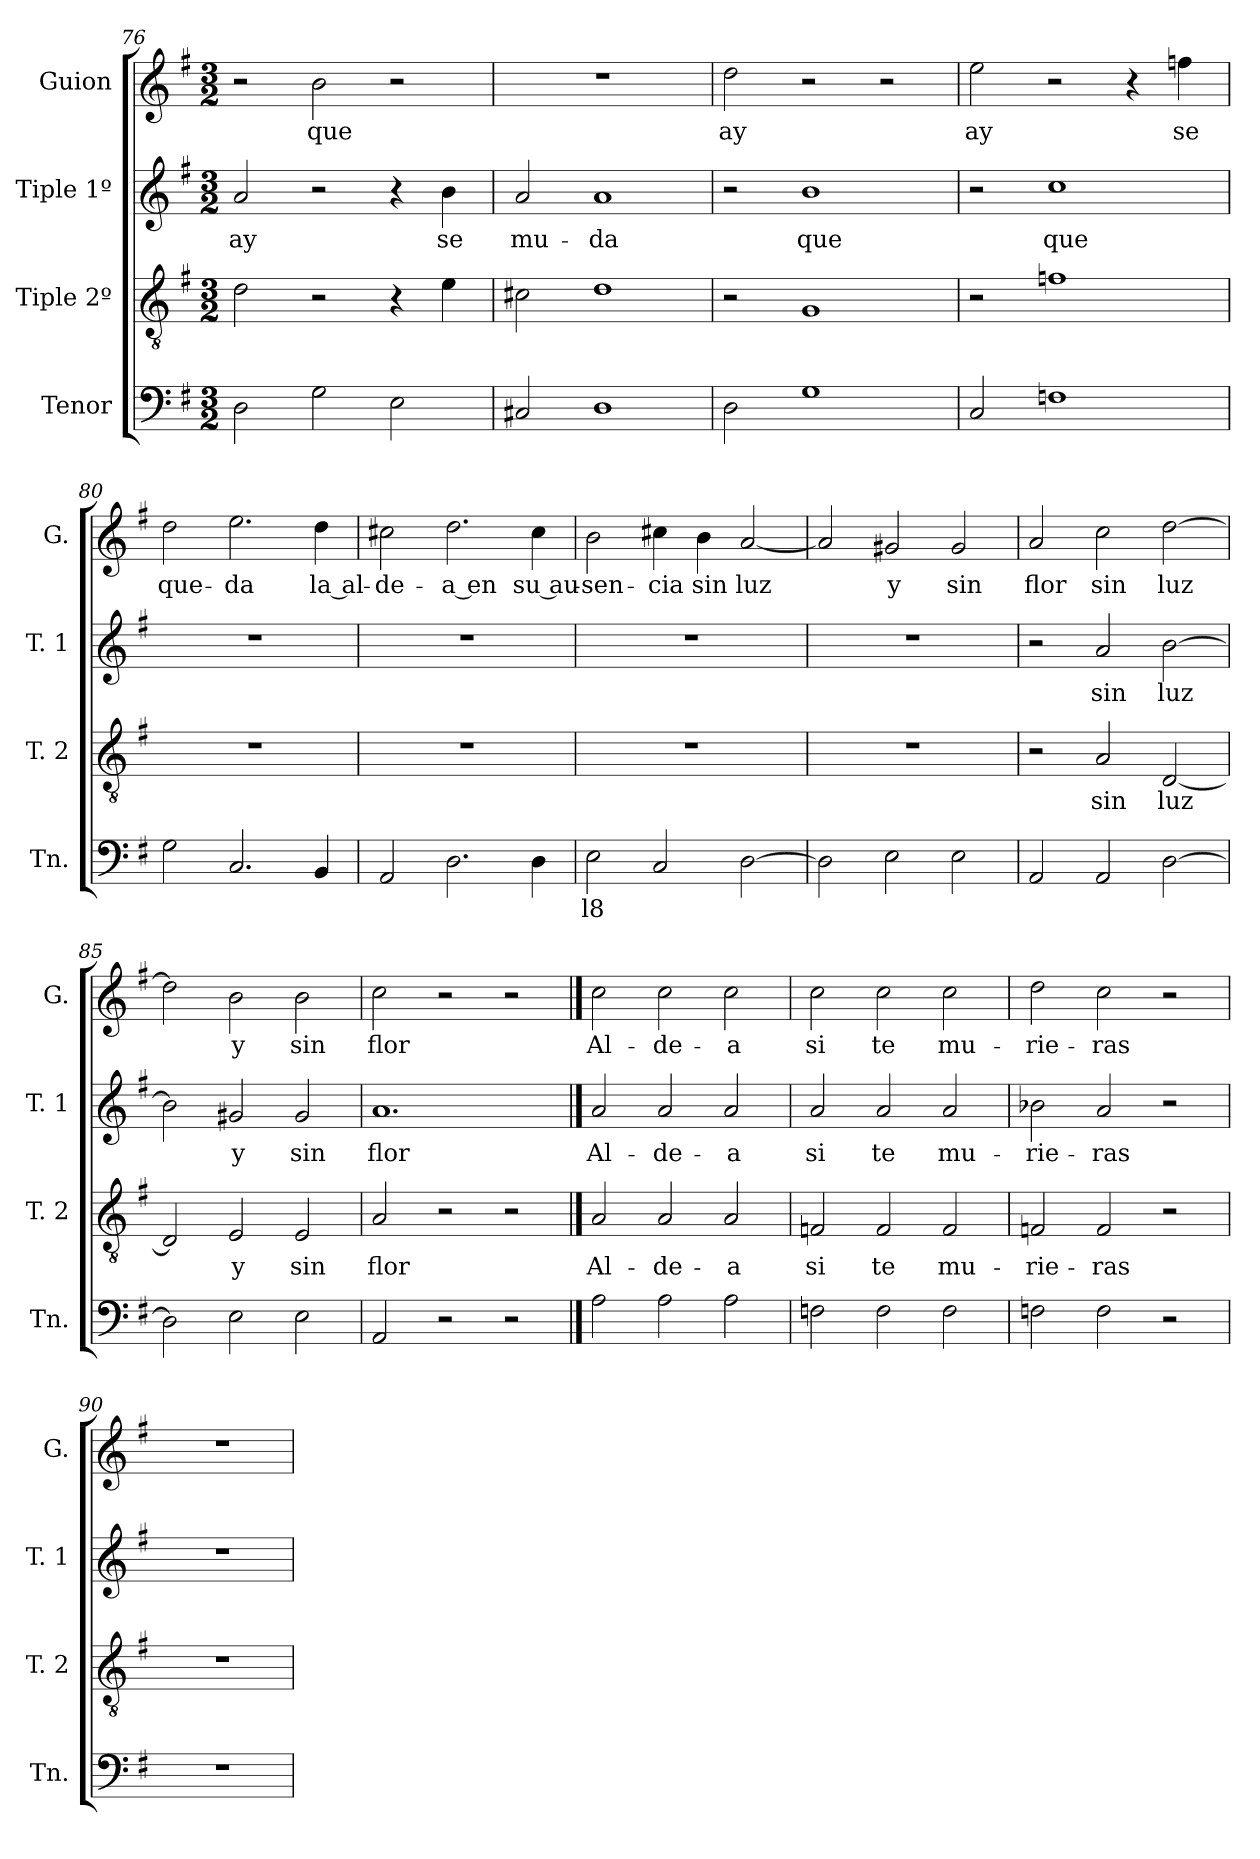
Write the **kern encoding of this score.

**kern	**text	**kern	**text	**kern	**text	**kern	**text
*part4	*part4	*part3	*part3	*part2	*part2	*part1	*part1
*staff4	*staff4	*staff3	*staff3	*staff2	*staff2	*staff1	*staff1
*I"Tenor	*	*I"Tiple 2º	*	*I"Tiple 1º	*	*I"Guion	*
*I'Tn.	*	*I'T. 2	*	*I'T. 1	*	*I'G.	*
*clefF4	*	*clefGv2	*	*clefG2	*	*clefG2	*
*k[f#]	*	*k[f#]	*	*k[f#]	*	*k[f#]	*
*M3/2	*	*M3/2	*	*M3/2	*	*M3/2	*
=76	=76	=76	=76	=76	=76	=76	=76
2D	.	2d	.	2a	ay	2r	.
2G	.	2r	.	2r	.	2b	que
2E	.	4r	.	4r	.	2r	.
.	.	4e	.	4b	se	.	.
=77	=77	=77	=77	=77	=77	=77	=77
2C#X	.	2c#X	.	2a	mu-	1.r	.
1D	.	1d	.	1a	-da	.	.
=78	=78	=78	=78	=78	=78	=78	=78
2D	.	2r	.	2r	.	2dd	ay
1G	.	1G	.	1b	que	2r	.
.	.	.	.	.	.	2r	.
=79	=79	=79	=79	=79	=79	=79	=79
2C	.	2r	.	2r	.	2ee	ay
1Fn	.	1fn	.	1cc	que	2r	.
.	.	.	.	.	.	4r	.
.	.	.	.	.	.	4ffn	se
=80	=80	=80	=80	=80	=80	=80	=80
2G	.	1.r	.	1.r	.	2dd	que-
2.C	.	.	.	.	.	2.ee	-da
4BB	.	.	.	.	.	4dd	la al-
=81	=81	=81	=81	=81	=81	=81	=81
2AA	.	1.r	.	1.r	.	2cc#X	-de-
2.D	.	.	.	.	.	2.dd	-a en
4D	.	.	.	.	.	4cc#	su au-
=82	=82	=82	=82	=82	=82	=82	=82
2E	l8	1.r	.	1.r	.	2b	-sen-
2C	.	.	.	.	.	4cc#X	-cia
.	.	.	.	.	.	4b	sin
[2D	.	.	.	.	.	[2a	luz
=83	=83	=83	=83	=83	=83	=83	=83
2D]	.	1.r	.	1.r	.	2a]	.
2E	.	.	.	.	.	2g#X	y
2E	.	.	.	.	.	2g#	sin
=84	=84	=84	=84	=84	=84	=84	=84
2AA	.	2r	.	2r	.	2a	flor
2AA	.	2A	sin	2a	sin	2cc	sin
[2D	.	[2D	luz	[2b	luz	[2dd	luz
=85	=85	=85	=85	=85	=85	=85	=85
2D]	.	2D]	.	2b]	.	2dd]	.
2E	.	2E	y	2g#X	y	2b	y
2E	.	2E	sin	2g#	sin	2b	sin
=86	=86	=86	=86	=86	=86	=86	=86
2AA	.	2A	flor	1.a	flor	2cc	flor
2r	.	2r	.	.	.	2r	.
2r	.	2r	.	.	.	2r	.
!!LO:LB:g=z
==87	==87	==87	==87	==87	==87	==87	==87
2A	.	2A	Al-	2a	Al-	2cc	Al-
2A	.	2A	-de-	2a	-de-	2cc	-de-
2A	.	2A	-a	2a	-a	2cc	-a
=88	=88	=88	=88	=88	=88	=88	=88
2Fn	.	2Fn	si	2a	si	2cc	si
2F	.	2F	te	2a	te	2cc	te
2F	.	2F	mu-	2a	mu-	2cc	mu-
=89	=89	=89	=89	=89	=89	=89	=89
2Fn	.	2Fn	-rie-	2b-X	-rie-	2dd	-rie-
2F	.	2F	-ras	2a	-ras	2cc	-ras
2r	.	2r	.	2r	.	2r	.
=90	=90	=90	=90	=90	=90	=90	=90
1.r	.	1.r	.	1.r	.	1.r	.
=	=	=	=	=	=	=	=
*-	*-	*-	*-	*-	*-	*-	*-
